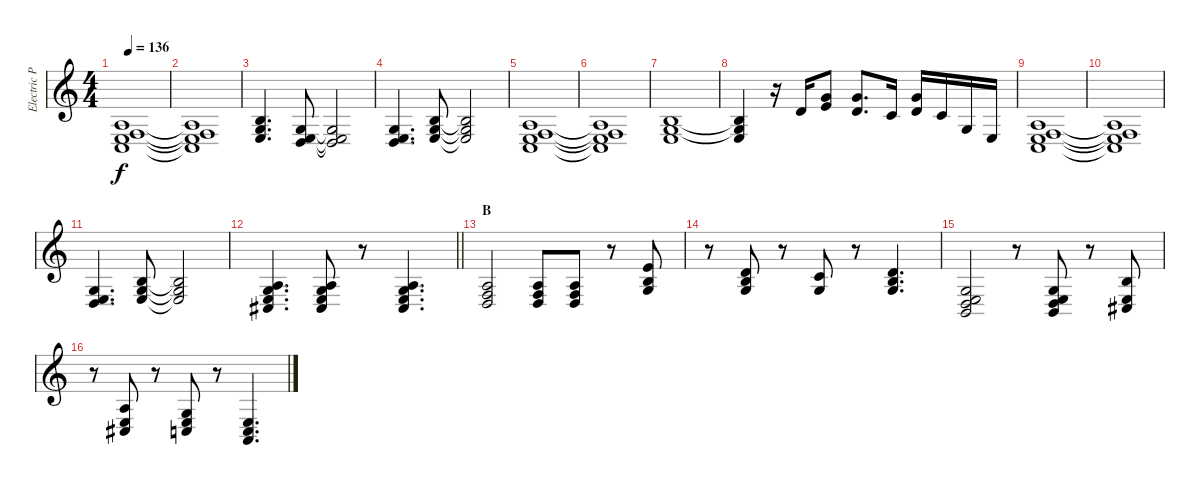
\track ("Electric Piano I (Treble - Right Hand)" "Electric P") {instrument electricgrandpiano}
\staff {score}
\tuning (E4 B3 G3 D3 A2 D2) {hide}
\ts (4 4)
\tempo 136
\clef g2
\ks c
(2.3 3.4 7.5 10.6).1{dy f} |
(2.3{t} 3.4{t} 7.5{t} 10.6{t}).1 |
(0.2 0.3 2.4).4{d} (0.3 2.4 5.5).8 (0.3{t} 2.4{t} 5.5{t}).2 |
(0.3 2.4 5.5).4{d} (0.2 0.3 2.4).8 (0.2{t} 0.3{t} 2.4{t}).2 |
(2.3 3.4 7.5 10.6).1 |
(2.3{t} 3.4{t} 7.5{t} 10.6{t}).1 |
(0.2 0.3 2.4).1 |
(0.2{t} 0.3{t} 2.4).4 r.16 3.2.16 (0.1 8.2).8 (3.1 3.2).8{d} 1.2.16 (3.1 3.2).16 1.2.16 0.3.16 2.4.16 |
(2.3 3.4 7.5 10.6).1 |
(2.3{t} 3.4{t} 7.5{t} 10.6{t}).1 |
(0.3 2.4 5.5).4{d} (0.2 0.3 2.4).8 (0.2{t} 0.3{t} 2.4{t}).2 |
\barLineRight lightlight
(2.3 5.4 7.5 11.6).4{d} (2.3 5.4 7.5 11.6).8 r.8 (2.3 5.4 7.5 11.6).4{d} |
\section ("" "B")
(2.3 3.4 5.5).2 (2.3 3.4 5.5).8 (2.3 3.4 5.5).8 r.8 (0.1 0.2 0.3).8 |
r.8 (3.2 4.3 5.4).8 r.8 (1.2 0.3).8 r.8 (3.2 4.3 5.4).4{d} |
(0.3 2.4 5.5 9.6).2 r.8 (0.3 2.4 5.5 9.6).8 r.8 (0.2 2.4 4.5).8 |
r.8 (2.3 2.4 4.5).8 r.8 (0.3 2.4 3.5).8 r.8 (2.4 3.5 7.6).4{d}
